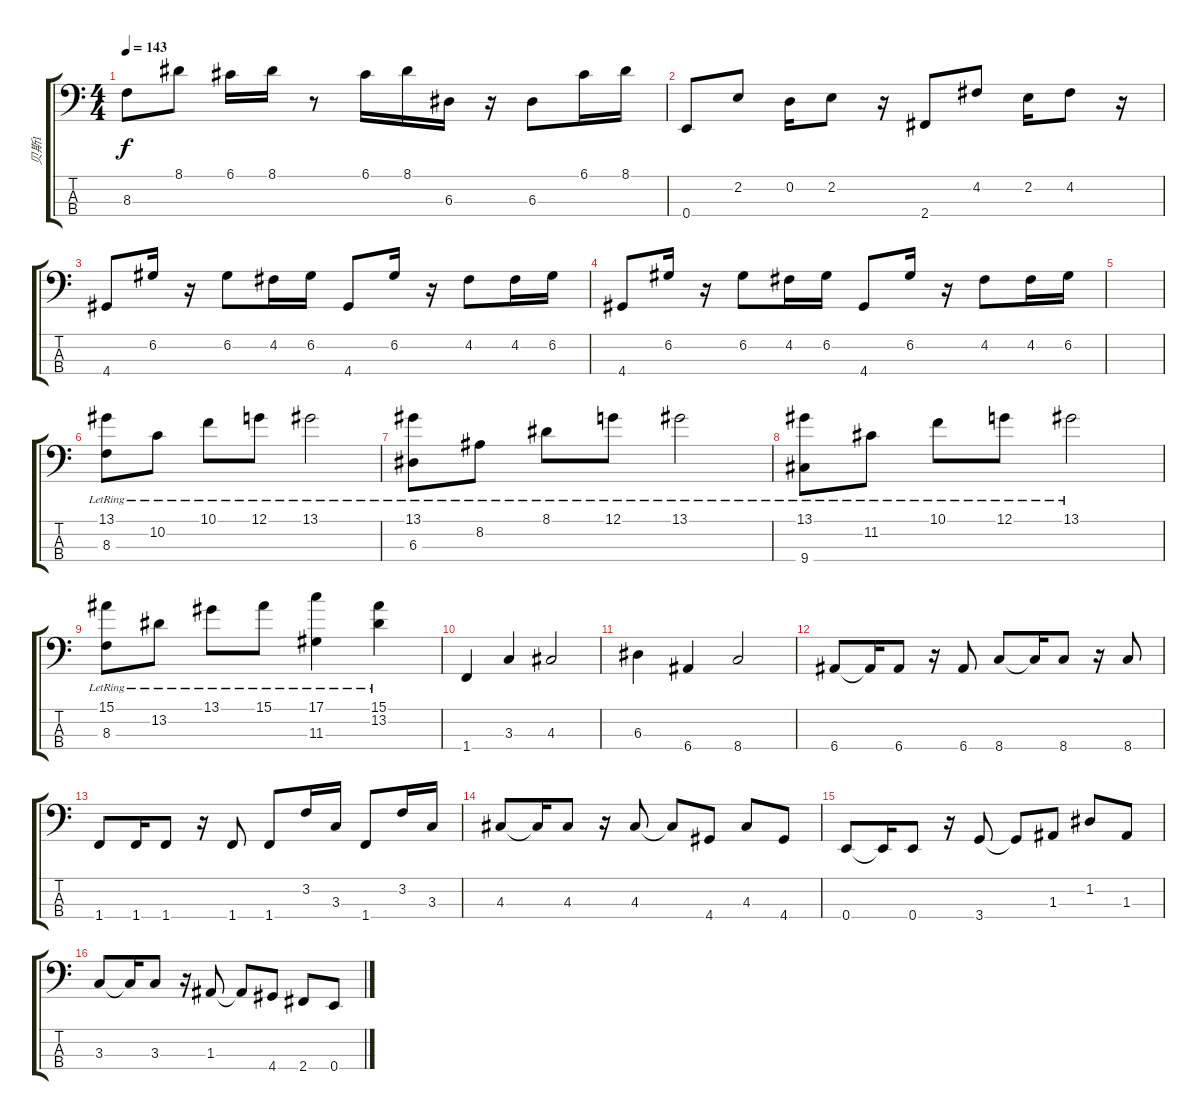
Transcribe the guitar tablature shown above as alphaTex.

\track ("贝斯1" "贝斯1") {instrument electricbassfinger}
\staff {score tabs}
\tuning (G2 D2 A1 E1) {hide}
\ts (4 4)
\tempo 143
\clef f4
\ks c
8.3.8{dy f} 8.1.8 6.1.16 8.1.16 r.8 6.1.16 8.1.16 6.3.16 r.16 6.3.8 6.1.16 8.1.16 |
0.4.8 2.2.8 0.2.16 2.2.8 r.16 2.4.8 4.2.8 2.2.16 4.2.8 r.16 |
4.4.8 6.2.16 r.16 6.2.8 4.2.16 6.2.16 4.4.8 6.2.16 r.16 4.2.8 4.2.16 6.2.16 |
4.4.8 6.2.16 r.16 6.2.8 4.2.16 6.2.16 4.4.8 6.2.16 r.16 4.2.8 4.2.16 6.2.16 |
|
(13.1{lr} 8.3{lr}).8 10.2{lr}.8 10.1{lr}.8 12.1{lr}.8 13.1{lr}.2 |
(13.1{lr} 6.3{lr}).8 8.2{lr}.8 8.1{lr}.8 12.1{lr}.8 13.1{lr}.2 |
(13.1{lr} 9.4).8 11.2{lr}.8 10.1{lr}.8 12.1{lr}.8 13.1{lr}.2 |
(15.1{lr} 8.3{lr}).8 13.2{lr}.8 13.1{lr}.8 15.1{lr}.8 (17.1{lr} 11.3{lr}).4 (15.1{lr} 13.2{lr}).4 |
1.4.4 3.3.4 4.3.2 |
6.3.4 6.4.4 8.4.2 |
6.4.8 6.4{t}.16 6.4.8 r.16 6.4.8 8.4.8 8.4{t}.16 8.4.8 r.16 8.4.8 |
1.4.8 1.4.16 1.4.8 r.16 1.4.8 1.4.8 3.2.16 3.3.16 1.4.8 3.2.16 3.3.16 |
4.3.8 4.3{t}.16 4.3.8 r.16 4.3.8 4.3{t}.8 4.4.8 4.3.8 4.4.8 |
0.4.8 0.4{t}.16 0.4.8 r.16 3.4.8 3.4{t}.8 1.3.8 1.2.8 1.3.8 |
3.3.8 3.3{t}.16 3.3.8 r.16 1.3.8 1.3{t}.8 4.4.8 2.4.8 0.4.8
